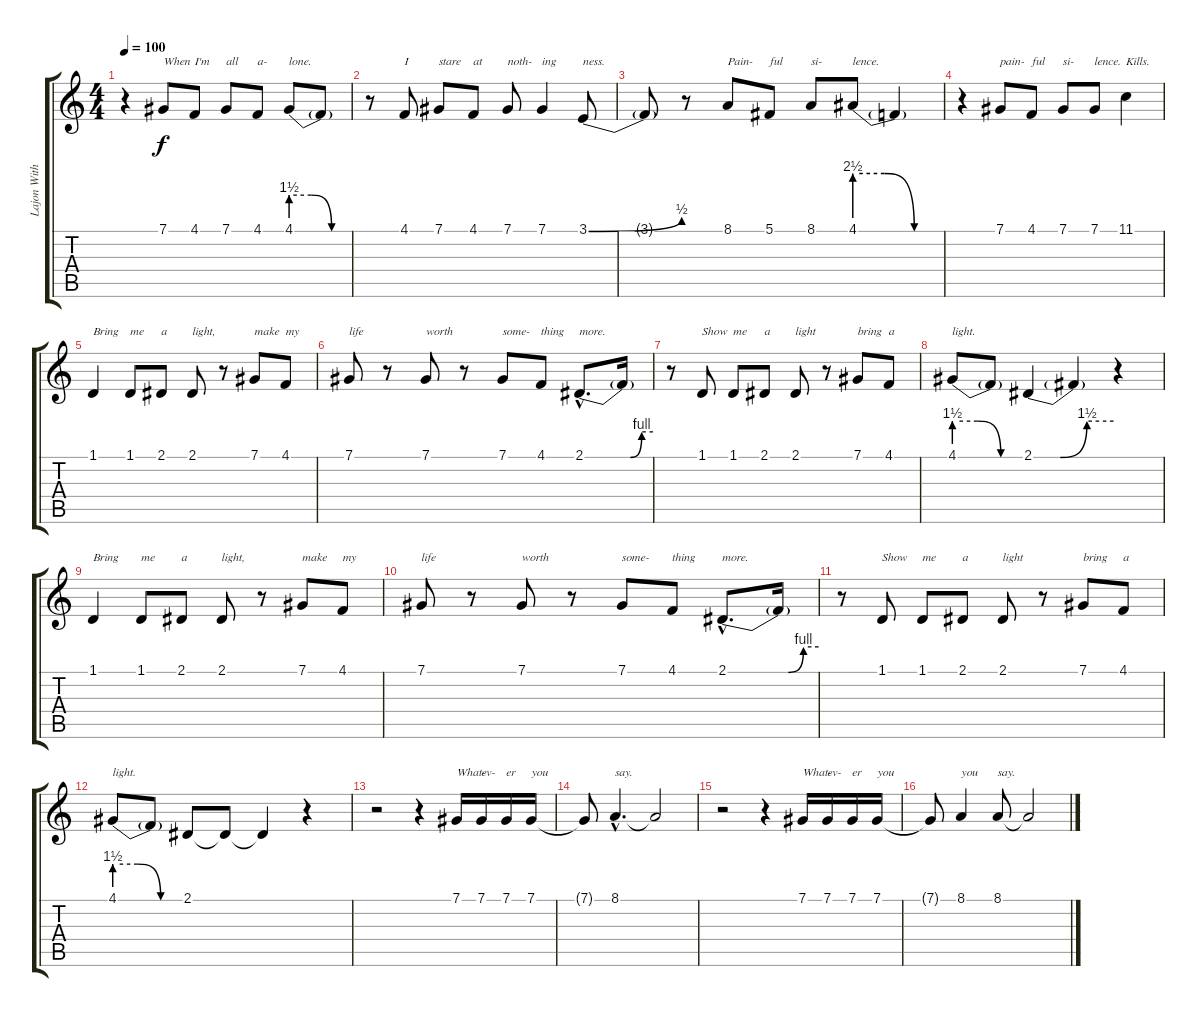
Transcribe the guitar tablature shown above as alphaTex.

\track ("Lajon Witherspoon - Vocals" "Lajon With") {instrument lead2sawtooth}
\staff {score tabs}
\tuning (Db4 Ab3 E3 B2 Gb2 Db2) {hide}
\ts (4 4)
\tempo 100
\clef g2
\ks c
r.4{dy f} 7.1.8{txt "When"} 4.1.8{txt "I'm"} 7.1.8{txt "all"} 4.1.8{txt "a-"} 4.1{be (custom 0 6 20 6 40 0 60 0)}.8{txt "lone."} 4.1{t}.8 |
r.8 4.1.8{txt "I"} 7.1.8{txt "stare"} 4.1.8{txt "at"} 7.1.8{txt "noth-"} 7.1.4{txt "ing"} 3.1{be (bend 0 0 60 2)}.8{txt "ness."} |
3.1{t}.8 r.8 8.1.8{txt "Pain-"} 5.1.8{txt "ful"} 8.1.8{txt "si-"} 4.1{be (custom 0 10 20 10 40 0 60 0)}.8{txt "lence."} 4.1{t}.4 |
r.4 7.1.8{txt "pain-"} 4.1.8{txt "ful"} 7.1.8{txt "si-"} 7.1.8{txt "lence."} 11.1.4{txt "Kills."} |
1.1.4{txt "Bring"} 1.1.8{txt "me"} 2.1.8{txt "a"} 2.1.8{txt "light,"} r.8 7.1.8{txt "make"} 4.1.8{txt "my"} |
7.1.8{txt "life"} r.8 7.1.8{txt "worth"} r.8 7.1.8{txt "some-"} 4.1.8{txt "thing"} 2.1{be (custom 0 0 20 0 40 0 50 4 60 4) hac}.8{d txt "more."} 2.1{t}.16 |
r.8 1.1.8{txt "Show"} 1.1.8{txt "me"} 2.1.8{txt "a"} 2.1.8{txt "light"} r.8 7.1.8{txt "bring"} 4.1.8{txt "a"} |
4.1{be (custom 0 6 20 6 40 0 60 0)}.8{txt "light."} 4.1{t}.8 2.1{be (custom 0 0 20 0 40 6 60 6)}.4 2.1{t}.4 r.4 |
1.1.4{txt "Bring"} 1.1.8{txt "me"} 2.1.8{txt "a"} 2.1.8{txt "light,"} r.8 7.1.8{txt "make"} 4.1.8{txt "my"} |
7.1.8{txt "life"} r.8 7.1.8{txt "worth"} r.8 7.1.8{txt "some-"} 4.1.8{txt "thing"} 2.1{be (custom 0 0 20 0 40 0 50 4 60 4) hac}.8{d txt "more."} 2.1{t}.16 |
r.8 1.1.8{txt "Show"} 1.1.8{txt "me"} 2.1.8{txt "a"} 2.1.8{txt "light"} r.8 7.1.8{txt "bring"} 4.1.8{txt "a"} |
4.1{be (custom 0 6 20 6 40 0 60 0)}.8{txt "light."} 4.1{t}.8 2.1.8 2.1{t}.8 2.1{t}.4 r.4 |
r.2 r.4 7.1.16{txt "What-"} 7.1.16{txt "ev-"} 7.1.16{txt "er"} 7.1.16{txt "you"} |
7.1{t}.8 8.1{hac}.4{d txt "say."} 8.1{t}.2 |
r.2 r.4 7.1.16{txt "What-"} 7.1.16{txt "ev-"} 7.1.16{txt "er"} 7.1.16{txt "you"} |
7.1{t}.8 8.1.4{txt "you"} 8.1.8{txt "say."} 8.1{t}.2
